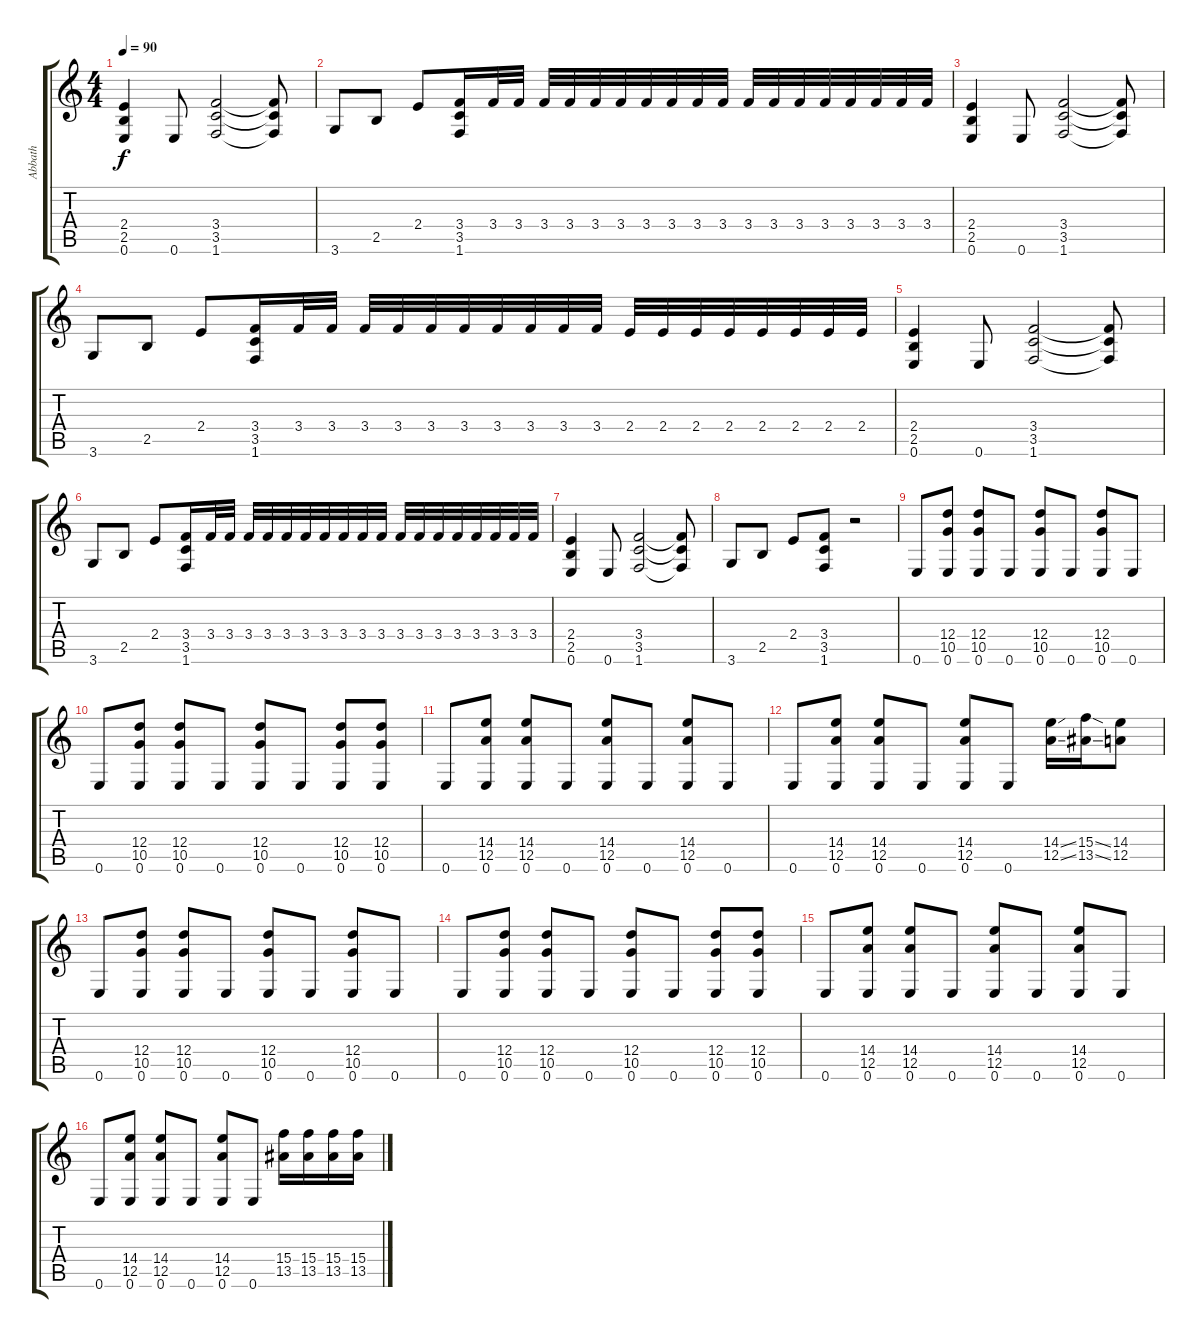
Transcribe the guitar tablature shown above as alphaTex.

\track ("Abbath" "Abbath") {instrument distortionguitar}
\staff {score tabs}
\tuning (E4 B3 G3 D3 A2 E2) {hide}
\ts (4 4)
\tempo 90
\clef g2
\ks c
(2.4 2.5 0.6).4{dy f} 0.6.8 (3.4 3.5 1.6).2 (3.4{t} 3.5{t} 1.6{t}).8 |
3.6.8 2.5.8 2.4.8 (3.4 3.5 1.6).16 3.4.32 3.4.32 3.4.32 3.4.32 3.4.32 3.4.32 3.4.32 3.4.32 3.4.32 3.4.32 3.4.32 3.4.32 3.4.32 3.4.32 3.4.32 3.4.32 3.4.32 3.4.32 |
(2.4 2.5 0.6).4 0.6.8 (3.4 3.5 1.6).2 (3.4{t} 3.5{t} 1.6{t}).8 |
3.6.8 2.5.8 2.4.8 (3.4 3.5 1.6).16 3.4.32 3.4.32 3.4.32 3.4.32 3.4.32 3.4.32 3.4.32 3.4.32 3.4.32 3.4.32 2.4.32 2.4.32 2.4.32 2.4.32 2.4.32 2.4.32 2.4.32 2.4.32 |
(2.4 2.5 0.6).4 0.6.8 (3.4 3.5 1.6).2 (3.4{t} 3.5{t} 1.6{t}).8 |
3.6.8 2.5.8 2.4.8 (3.4 3.5 1.6).16 3.4.32 3.4.32 3.4.32 3.4.32 3.4.32 3.4.32 3.4.32 3.4.32 3.4.32 3.4.32 3.4.32 3.4.32 3.4.32 3.4.32 3.4.32 3.4.32 3.4.32 3.4.32 |
(2.4 2.5 0.6).4 0.6.8 (3.4 3.5 1.6).2 (3.4{t} 3.5{t} 1.6{t}).8 |
3.6.8 2.5.8 2.4.8 (3.4 3.5 1.6).8 r.2 |
0.6.8 (12.4 10.5 0.6).8 (12.4 10.5 0.6).8 0.6.8 (12.4 10.5 0.6).8 0.6.8 (12.4 10.5 0.6).8 0.6.8 |
0.6.8 (12.4 10.5 0.6).8 (12.4 10.5 0.6).8 0.6.8 (12.4 10.5 0.6).8 0.6.8 (12.4 10.5 0.6).8 (12.4 10.5 0.6).8 |
0.6.8 (14.4 12.5 0.6).8 (14.4 12.5 0.6).8 0.6.8 (14.4 12.5 0.6).8 0.6.8 (14.4 12.5 0.6).8 0.6.8 |
0.6.8 (14.4 12.5 0.6).8 (14.4 12.5 0.6).8 0.6.8 (14.4 12.5 0.6).8 0.6.8 (14.4{ss} 12.5{ss}).16 (15.4{ss} 13.5{ss}).16 (14.4 12.5).8 |
0.6.8 (12.4 10.5 0.6).8 (12.4 10.5 0.6).8 0.6.8 (12.4 10.5 0.6).8 0.6.8 (12.4 10.5 0.6).8 0.6.8 |
0.6.8 (12.4 10.5 0.6).8 (12.4 10.5 0.6).8 0.6.8 (12.4 10.5 0.6).8 0.6.8 (12.4 10.5 0.6).8 (12.4 10.5 0.6).8 |
0.6.8 (14.4 12.5 0.6).8 (14.4 12.5 0.6).8 0.6.8 (14.4 12.5 0.6).8 0.6.8 (14.4 12.5 0.6).8 0.6.8 |
0.6.8 (14.4 12.5 0.6).8 (14.4 12.5 0.6).8 0.6.8 (14.4 12.5 0.6).8 0.6.8 (15.4 13.5).16 (15.4 13.5).16 (15.4 13.5).16 (15.4 13.5).16
